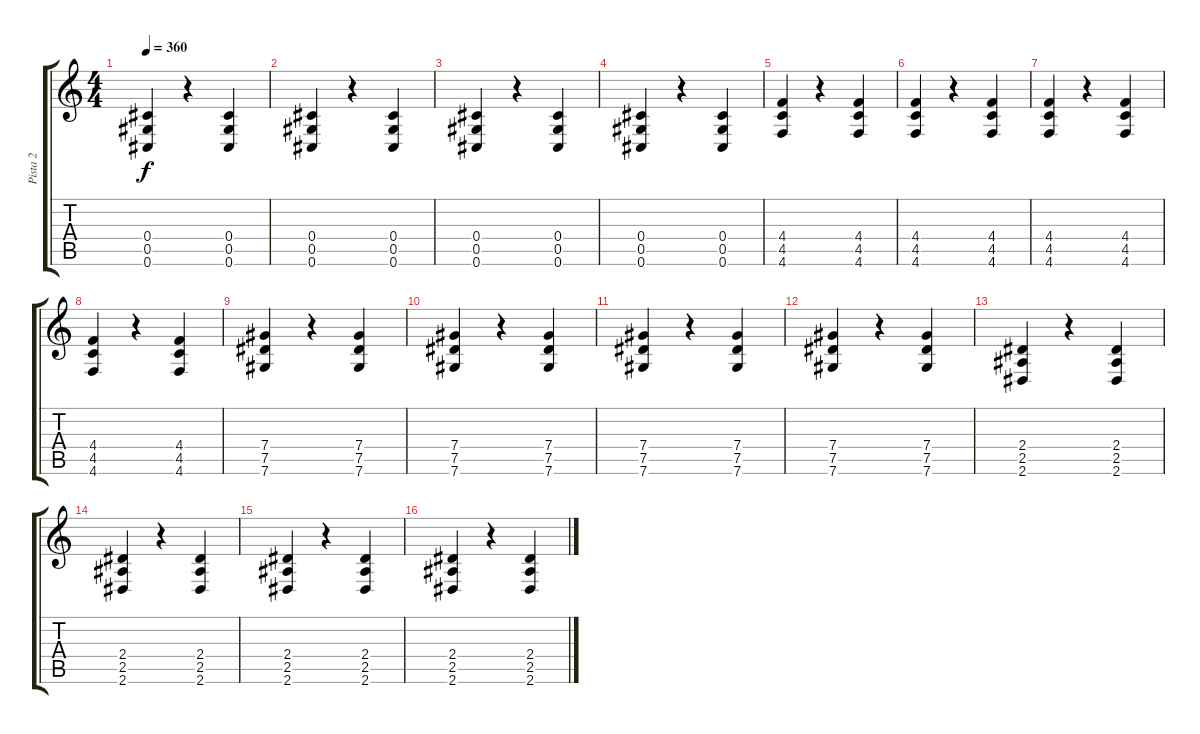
\track ("Pista 2" "Pista 2") {instrument overdrivenguitar}
\staff {score tabs}
\tuning (Eb4 Bb3 Gb3 Db3 Ab2 Db2) {hide}
\ts (4 4)
\tempo 360
\clef g2
\ks c
(0.4 0.5 0.6).4{dy f} r.4 (0.4 0.5 0.6).4 |
(0.4 0.5 0.6).4 r.4 (0.4 0.5 0.6).4 |
(0.4 0.5 0.6).4 r.4 (0.4 0.5 0.6).4 |
(0.4 0.5 0.6).4 r.4 (0.4 0.5 0.6).4 |
(4.4 4.5 4.6).4 r.4 (4.4 4.5 4.6).4 |
(4.4 4.5 4.6).4 r.4 (4.4 4.5 4.6).4 |
(4.4 4.5 4.6).4 r.4 (4.4 4.5 4.6).4 |
(4.4 4.5 4.6).4 r.4 (4.4 4.5 4.6).4 |
(7.4 7.5 7.6).4 r.4 (7.4 7.5 7.6).4 |
(7.4 7.5 7.6).4 r.4 (7.4 7.5 7.6).4 |
(7.4 7.5 7.6).4 r.4 (7.4 7.5 7.6).4 |
(7.4 7.5 7.6).4 r.4 (7.4 7.5 7.6).4 |
(2.4 2.5 2.6).4 r.4 (2.4 2.5 2.6).4 |
(2.4 2.5 2.6).4 r.4 (2.4 2.5 2.6).4 |
(2.4 2.5 2.6).4 r.4 (2.4 2.5 2.6).4 |
(2.4 2.5 2.6).4 r.4 (2.4 2.5 2.6).4
